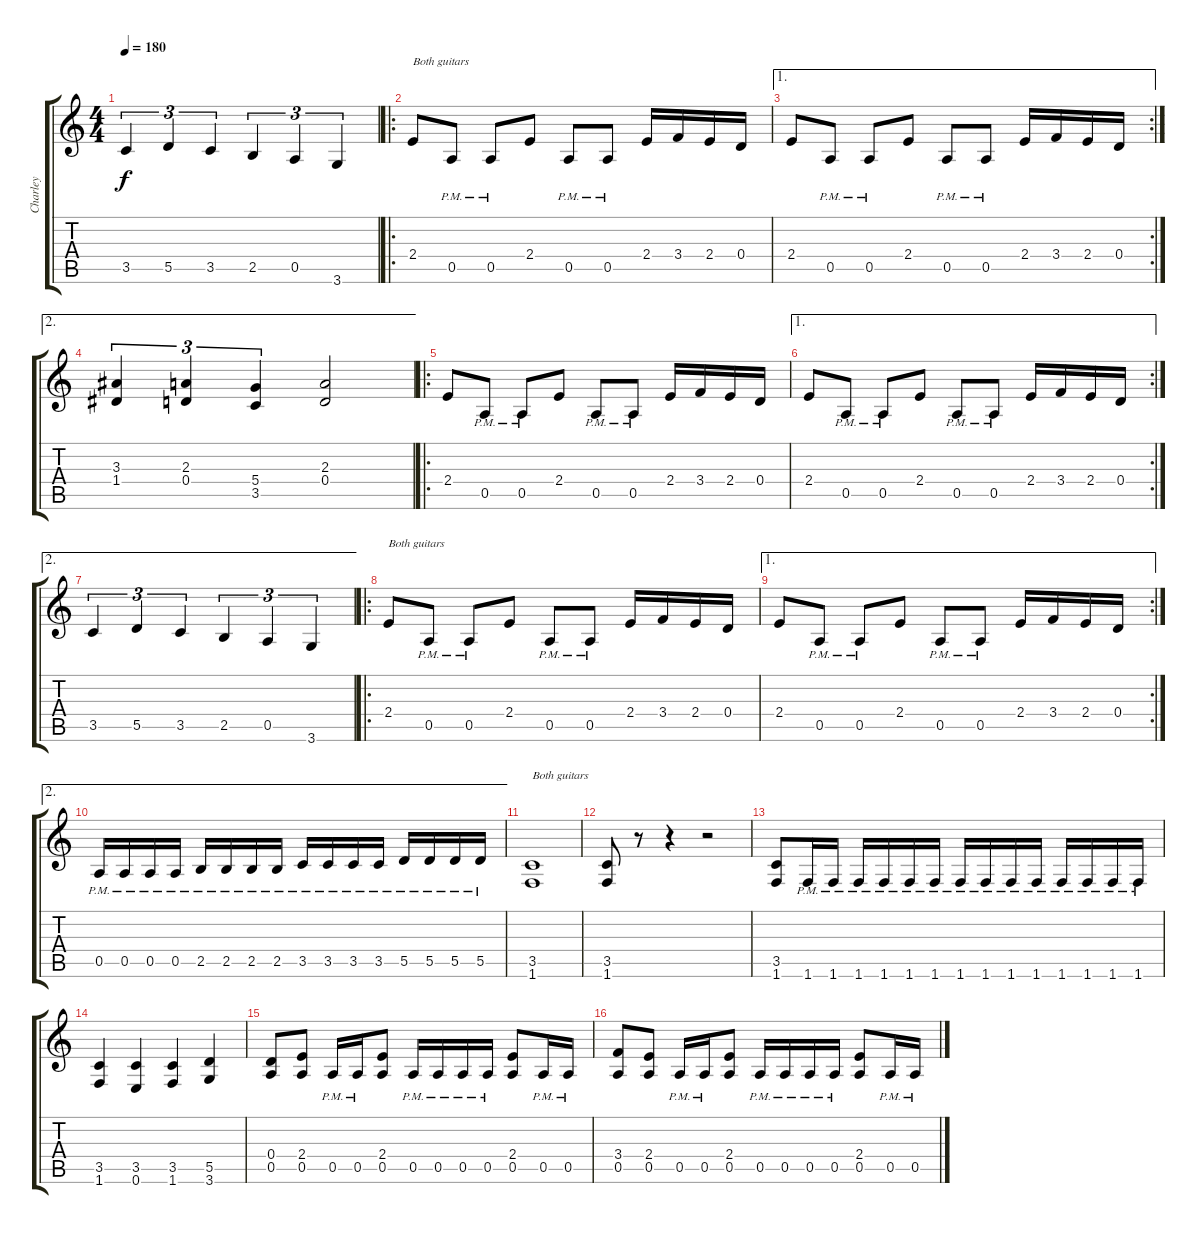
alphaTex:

\track ("Charley" "Charley") {instrument overdrivenguitar}
\staff {score tabs}
\tuning (E4 B3 G3 D3 A2 E2) {hide}
\ts (4 4)
\tempo 180
\clef g2
\ks aminor
3.5.4{tu (3 2) dy f} 5.5.4{tu (3 2)} 3.5.4{tu (3 2)} 2.5.4{tu (3 2)} 0.5.4{tu (3 2)} 3.6.4{tu (3 2)} |
\ro
2.4.8{txt "Both guitars"} 0.5{pm}.8 0.5{pm}.8 2.4.8 0.5{pm}.8 0.5{pm}.8 2.4.16 3.4.16 2.4.16 0.4.16 |
\ae 1
\rc 2
2.4.8 0.5{pm}.8 0.5{pm}.8 2.4.8 0.5{pm}.8 0.5{pm}.8 2.4.16 3.4.16 2.4.16 0.4.16 |
\ae 2
(3.3 1.4).4{tu (3 2)} (2.3 0.4).4{tu (3 2)} (5.4 3.5).4{tu (3 2)} (2.3 0.4).2 |
\ro
2.4.8 0.5{pm}.8 0.5{pm}.8 2.4.8 0.5{pm}.8 0.5{pm}.8 2.4.16 3.4.16 2.4.16 0.4.16 |
\ae 1
\rc 2
2.4.8 0.5{pm}.8 0.5{pm}.8 2.4.8 0.5{pm}.8 0.5{pm}.8 2.4.16 3.4.16 2.4.16 0.4.16 |
\ae 2
3.5.4{tu (3 2)} 5.5.4{tu (3 2)} 3.5.4{tu (3 2)} 2.5.4{tu (3 2)} 0.5.4{tu (3 2)} 3.6.4{tu (3 2)} |
\ro
2.4.8{txt "Both guitars"} 0.5{pm}.8 0.5{pm}.8 2.4.8 0.5{pm}.8 0.5{pm}.8 2.4.16 3.4.16 2.4.16 0.4.16 |
\ae 1
\rc 2
2.4.8 0.5{pm}.8 0.5{pm}.8 2.4.8 0.5{pm}.8 0.5{pm}.8 2.4.16 3.4.16 2.4.16 0.4.16 |
\ae 2
0.5{pm}.16 0.5{pm}.16 0.5{pm}.16 0.5{pm}.16 2.5{pm}.16 2.5{pm}.16 2.5{pm}.16 2.5{pm}.16 3.5{pm}.16 3.5{pm}.16 3.5{pm}.16 3.5{pm}.16 5.5{pm}.16 5.5{pm}.16 5.5{pm}.16 5.5{pm}.16 |
(3.5 1.6).1{txt "Both guitars"} |
(3.5 1.6).8 r.8 r.4 r.2 |
(3.5 1.6).8 1.6{pm}.16 1.6{pm}.16 1.6{pm}.16 1.6{pm}.16 1.6{pm}.16 1.6{pm}.16 1.6{pm}.16 1.6{pm}.16 1.6{pm}.16 1.6{pm}.16 1.6{pm}.16 1.6{pm}.16 1.6{pm}.16 1.6{pm}.16 |
(3.5 1.6).4 (3.5 0.6).4 (3.5 1.6).4 (5.5 3.6).4 |
(0.4 0.5).8 (2.4 0.5).8 0.5{pm}.16 0.5{pm}.16 (2.4 0.5).8 0.5{pm}.16 0.5{pm}.16 0.5{pm}.16 0.5{pm}.16 (2.4 0.5).8 0.5{pm}.16 0.5{pm}.16 |
(3.4 0.5).8 (2.4 0.5).8 0.5{pm}.16 0.5{pm}.16 (2.4 0.5).8 0.5{pm}.16 0.5{pm}.16 0.5{pm}.16 0.5{pm}.16 (2.4 0.5).8 0.5{pm}.16 0.5{pm}.16
